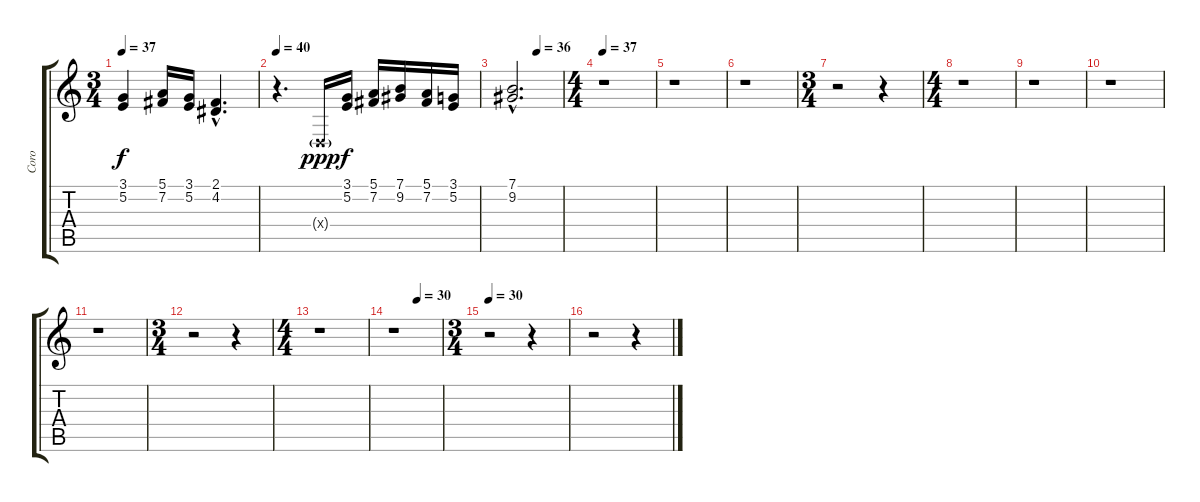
\track ("Coro" "Coro") {instrument choiraahs}
\staff {score tabs}
\tuning (E4 B3 G3 D3 A2 E2) {hide}
\ts (3 4)
\tempo 37
\clef g2
\ks c
(3.1 5.2).4{dy f} (5.1 7.2).16 (3.1 5.2).16 (2.1{hac} 4.2{hac}).4{d} |
\tempo 40
r.4{d} 0.4{g x}.16{dy ppp} (3.1 5.2).16{dy f} (5.1 7.2).16 (7.1 9.2).16 (5.1 7.2).16 (3.1 5.2).16 |
\tempo (36 0.5)
(7.1{hac} 9.2{hac}).2{d} |
\ts (4 4)
\tempo 37
r.1 |
r.1 |
r.1 |
\ts (3 4)
r.2 r.4 |
\ts (4 4)
r.1 |
r.1 |
r.1 |
r.1 |
\ts (3 4)
r.2 r.4 |
\ts (4 4)
r.1 |
\tempo (30 0.5)
r.1 |
\ts (3 4)
\tempo 30
r.2 r.4 |
r.2 r.4
